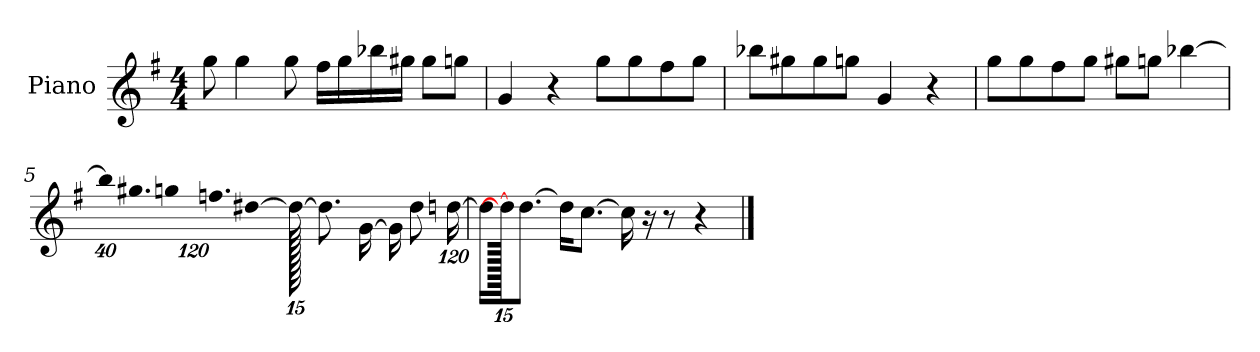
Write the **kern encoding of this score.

**kern
*part1
*staff1
*I"Piano
*I'P-no
*clefG2
*k[f#]
*M4/4
*MM90
=1
8gg\
4gg\
8gg\
16ff#\LL
16gg\
16bb-X\
16gg#X\JJ
8gg#\L
8ggn\J
=2
4g/
4r
8gg\L
8gg\
8ff#\
8gg\J
=3
8bb-X\L
8gg#X\
8gg#\
8ggn\J
4g/
4r
=4
8gg\L
8gg\
8ff#\
8gg\J
8gg#X\L
8ggn\J
[4bb-X\
!!LO:LB:g=z
=5
*Xbrackettup
!LO:N:vis=32
640%23bb-\KLL]
!LO:N:vis=16.
960%103gg#X\J
!LO:N:vis=8
960%137ggn\
!LO:N:vis=16.
960%103ffn\L
[384%41dd#X\J
1920dd#\_
8.dd#\L]
[16g\Jk
16g\KL]
8dd#\
[1920%119ddn\Jk
=6
16dd\KL]
1920dd\_
[8.dd\J
16dd\KL]
[8.cc\J
16cc\]
16r
8r
4r
==
*-
